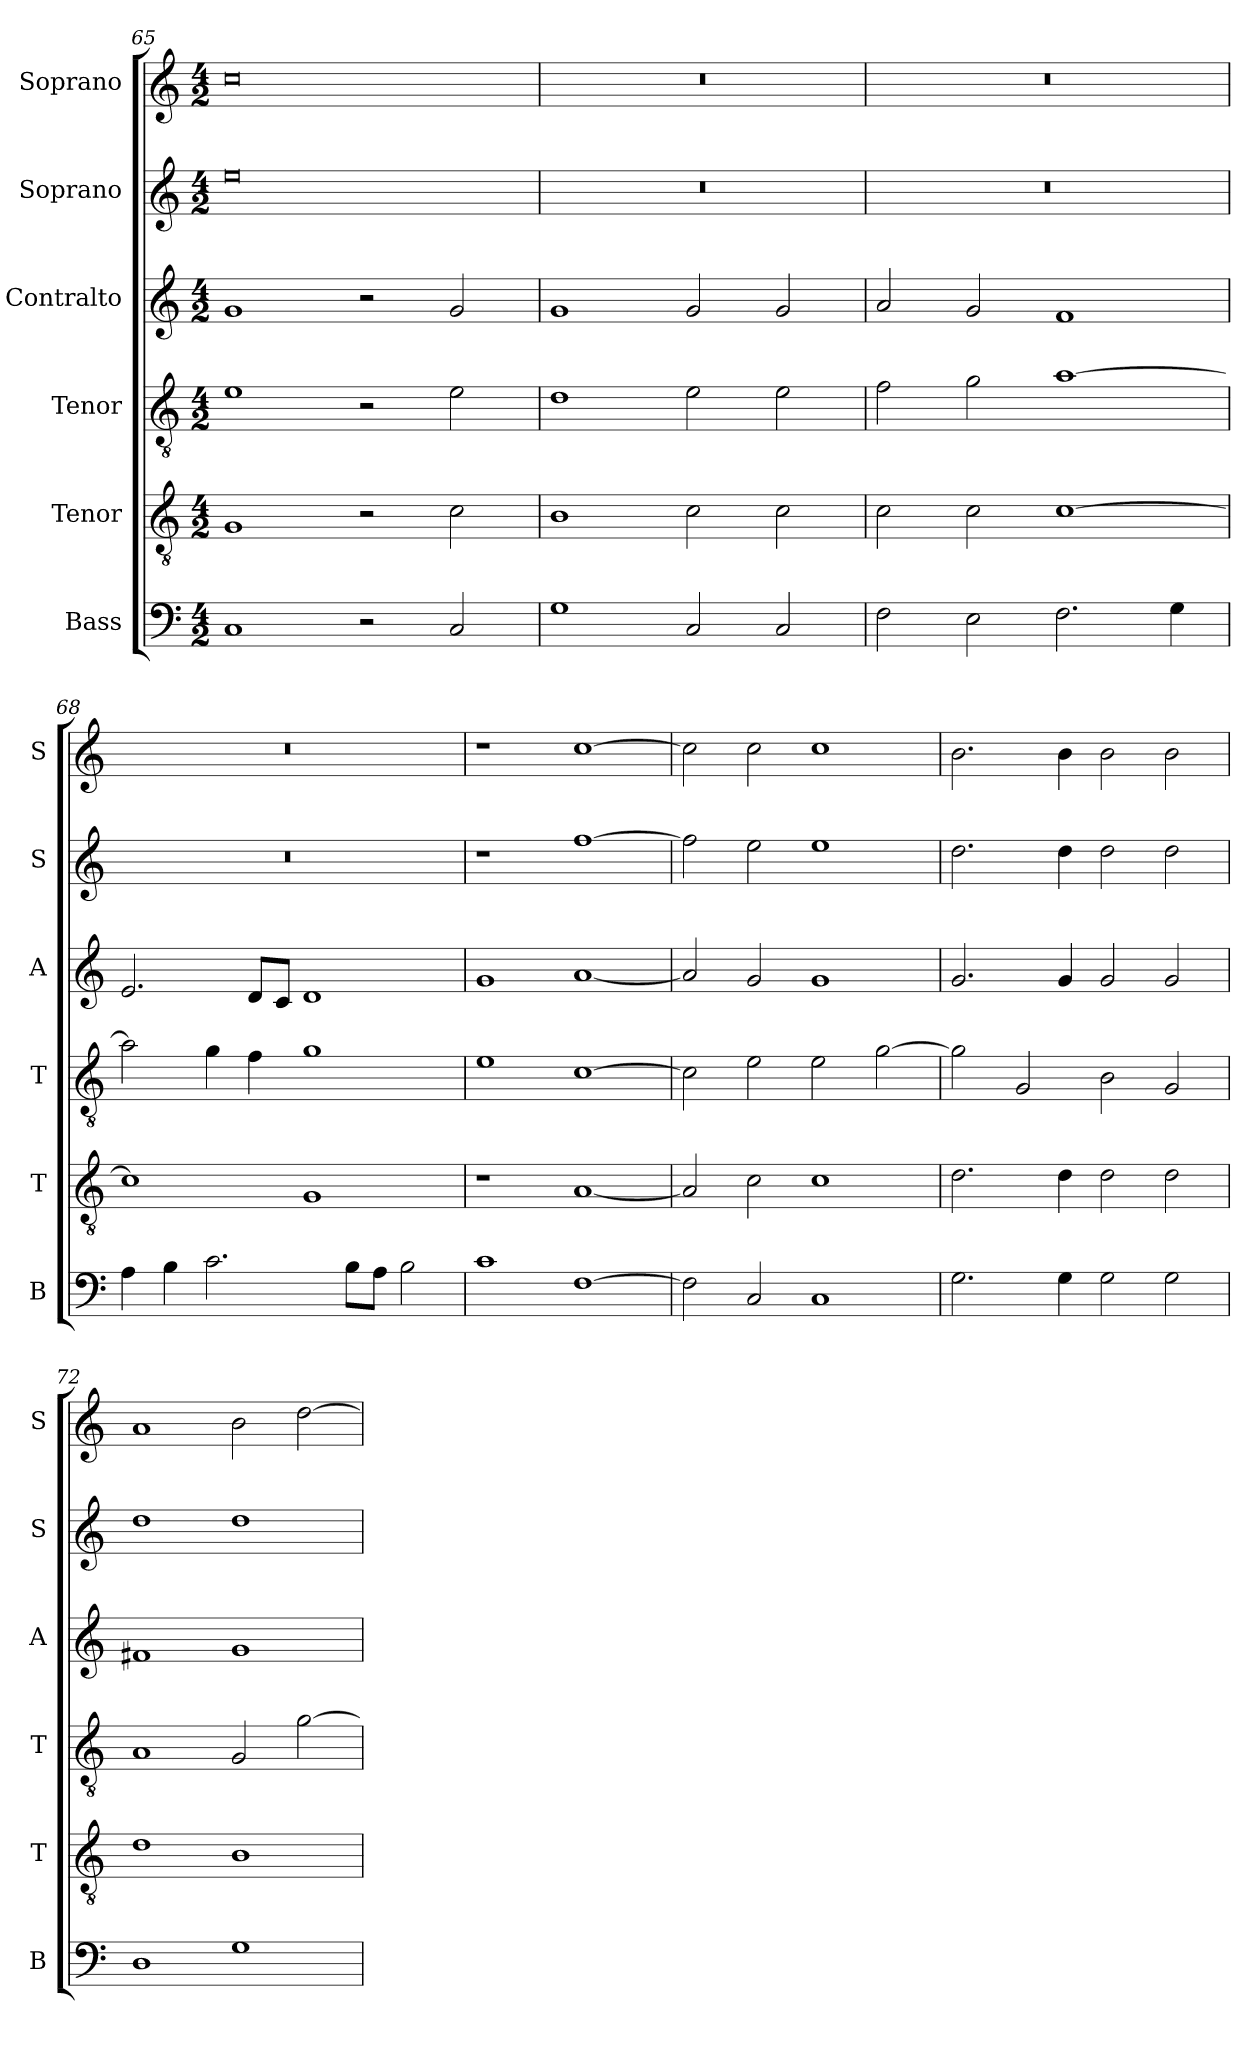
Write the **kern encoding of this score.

**kern	**kern	**kern	**kern	**kern	**kern
*part6	*part5	*part4	*part3	*part2	*part1
*staff6	*staff5	*staff4	*staff3	*staff2	*staff1
*I"Bass	*I"Tenor	*I"Tenor	*I"Contralto	*I"Soprano	*I"Soprano
*I'B	*I'T	*I'T	*I'A	*I'S	*I'S
*clefF4	*clefGv2	*clefGv2	*clefG2	*clefG2	*clefG2
*k[]	*k[]	*k[]	*k[]	*k[]	*k[]
*G:mix	*G:mix	*G:mix	*G:mix	*G:mix	*G:mix
*M4/2	*M4/2	*M4/2	*M4/2	*M4/2	*M4/2
=65	=65	=65	=65	=65	=65
1C	1G	1e	1g	0ee	0cc
2r	2r	2r	2r	.	.
2C	2c	2e	2g	.	.
=66	=66	=66	=66	=66	=66
1G	1B	1d	1g	0r	0r
2C	2c	2e	2g	.	.
2C	2c	2e	2g	.	.
=67	=67	=67	=67	=67	=67
2F	2c	2f	2a	0r	0r
2E	2c	2g	2g	.	.
2.F	[1c	[1a	1f	.	.
4G	.	.	.	.	.
=68	=68	=68	=68	=68	=68
4A	1c]	2a]	2.e	0r	0r
4B	.	.	.	.	.
2.c	.	4g	.	.	.
.	.	4f	8d/L	.	.
.	.	.	8c/J	.	.
.	1G	1g	1d	.	.
8B\L	.	.	.	.	.
8A\J	.	.	.	.	.
2B	.	.	.	.	.
=69	=69	=69	=69	=69	=69
1c	1r	1e	1g	1r	1r
[1F	[1A	[1c	[1a	[1ff	[1cc
=70	=70	=70	=70	=70	=70
2F]	2A]	2c]	2a]	2ff]	2cc]
2C	2c	2e	2g	2ee	2cc
1C	1c	2e	1g	1ee	1cc
.	.	[2g	.	.	.
=71	=71	=71	=71	=71	=71
2.G	2.d	2g]	2.g	2.dd	2.b
.	.	2G	.	.	.
4G	4d	.	4g	4dd	4b
2G	2d	2B	2g	2dd	2b
2G	2d	2G	2g	2dd	2b
=72	=72	=72	=72	=72	=72
1D	1d	1A	1f#X	1dd	1a
1G	1B	2G	1g	1dd	2b
.	.	[2g	.	.	[2dd
=	=	=	=	=	=
*-	*-	*-	*-	*-	*-
